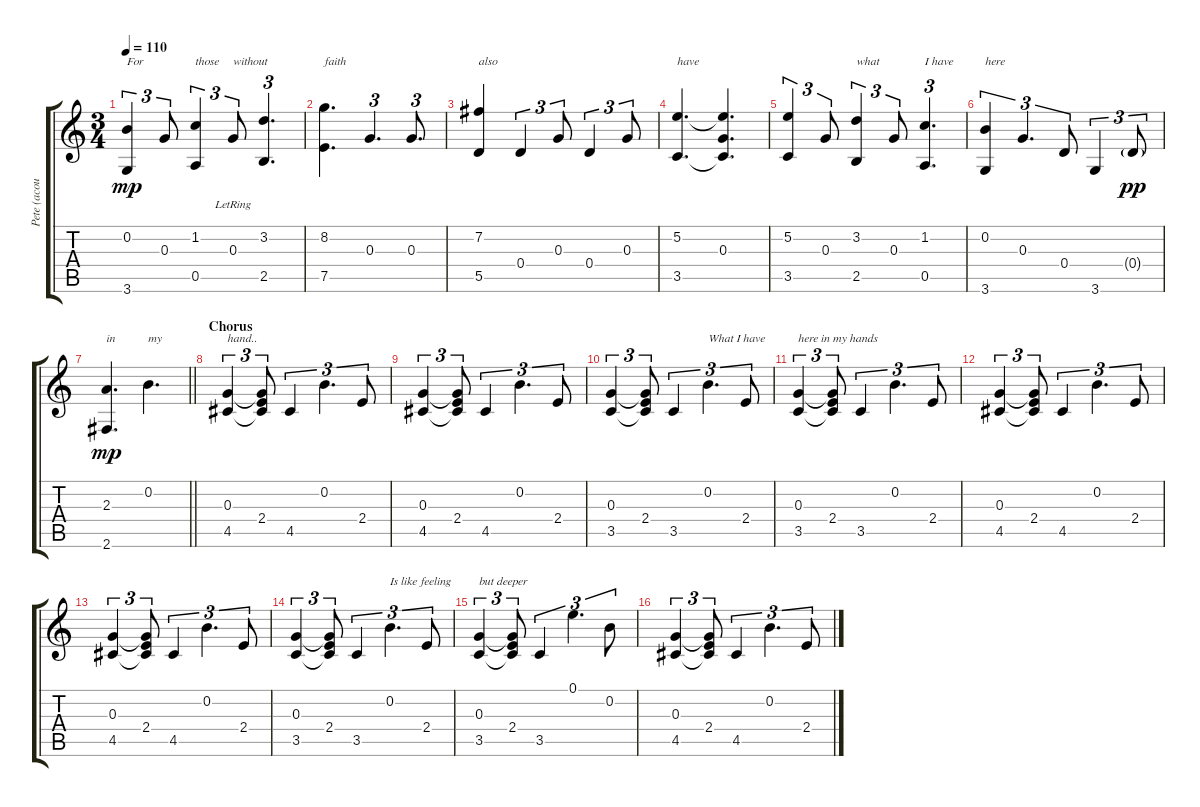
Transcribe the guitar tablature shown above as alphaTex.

\track ("Pete (acoustic guitar)" "Pete (acou") {instrument acousticguitarsteel}
\staff {score tabs}
\tuning (E4 B3 G3 D3 A2 E2) {hide}
\ts (3 4)
\tempo 110
\clef g2
\ks c
(0.2 3.6).4{tu (3 2) txt "For" dy mp} 0.3.8{tu (3 2)} (1.2 0.5).4{tu (3 2) txt "those"} 0.3{lr}.8{tu (3 2) txt "without"} (3.2 2.5).4{d tu (3 2)} |
(8.2 7.5).4{d txt "faith"} 0.3.4{d tu (3 2)} 0.3.8{d tu (3 2)} |
(7.2 5.5).4{txt "also"} 0.4.4{tu (3 2)} 0.3.8{tu (3 2)} 0.4.4{tu (3 2)} 0.3.8{tu (3 2)} |
(5.2 3.5).4{d txt "have"} (5.2{t} 0.3 3.5{t}).4{d} |
(5.2 3.5).4{tu (3 2)} 0.3.8{tu (3 2)} (3.2 2.5).4{tu (3 2) txt "what"} 0.3.8{tu (3 2)} (1.2 0.5).4{d tu (3 2) txt "I have"} |
(0.2 3.6).4{tu (3 2) txt "here"} 0.3.4{d tu (3 2)} 0.4.8{tu (3 2)} 3.6.4{tu (3 2)} 0.4{g}.8{tu (3 2) dy pp} |
\barLineRight lightlight
(2.3 2.6).4{d txt "in" dy mp} 0.2.4{d txt "my"} |
\section ("" "Chorus")
(0.3 4.5).4{tu (3 2) txt "hand.."} (0.3{t} 2.4 4.5{t}).8{tu (3 2)} 4.5.4{tu (3 2)} 0.2.4{d tu (3 2)} 2.4.8{tu (3 2)} |
(0.3 4.5).4{tu (3 2)} (0.3{t} 2.4 4.5{t}).8{tu (3 2)} 4.5.4{tu (3 2)} 0.2.4{d tu (3 2)} 2.4.8{tu (3 2)} |
(0.3 3.5).4{tu (3 2)} (0.3{t} 2.4 3.5{t}).8{tu (3 2)} 3.5.4{tu (3 2)} 0.2.4{d tu (3 2) txt "What I have"} 2.4.8{tu (3 2)} |
(0.3 3.5).4{tu (3 2) txt "here in my hands"} (0.3{t} 2.4 3.5{t}).8{tu (3 2)} 3.5.4{tu (3 2)} 0.2.4{d tu (3 2)} 2.4.8{tu (3 2)} |
(0.3 4.5).4{tu (3 2)} (0.3{t} 2.4 4.5{t}).8{tu (3 2)} 4.5.4{tu (3 2)} 0.2.4{d tu (3 2)} 2.4.8{tu (3 2)} |
(0.3 4.5).4{tu (3 2)} (0.3{t} 2.4 4.5{t}).8{tu (3 2)} 4.5.4{tu (3 2)} 0.2.4{d tu (3 2)} 2.4.8{tu (3 2)} |
(0.3 3.5).4{tu (3 2)} (0.3{t} 2.4 3.5{t}).8{tu (3 2)} 3.5.4{tu (3 2)} 0.2.4{d tu (3 2) txt "Is like feeling"} 2.4.8{tu (3 2)} |
(0.3 3.5).4{tu (3 2) txt "but deeper"} (0.3{t} 2.4 3.5{t}).8{tu (3 2)} 3.5.4{tu (3 2)} 0.1.4{d tu (3 2)} 0.2.8{tu (3 2)} |
(0.3 4.5).4{tu (3 2)} (0.3{t} 2.4 4.5{t}).8{tu (3 2)} 4.5.4{tu (3 2)} 0.2.4{d tu (3 2)} 2.4.8{tu (3 2)}
